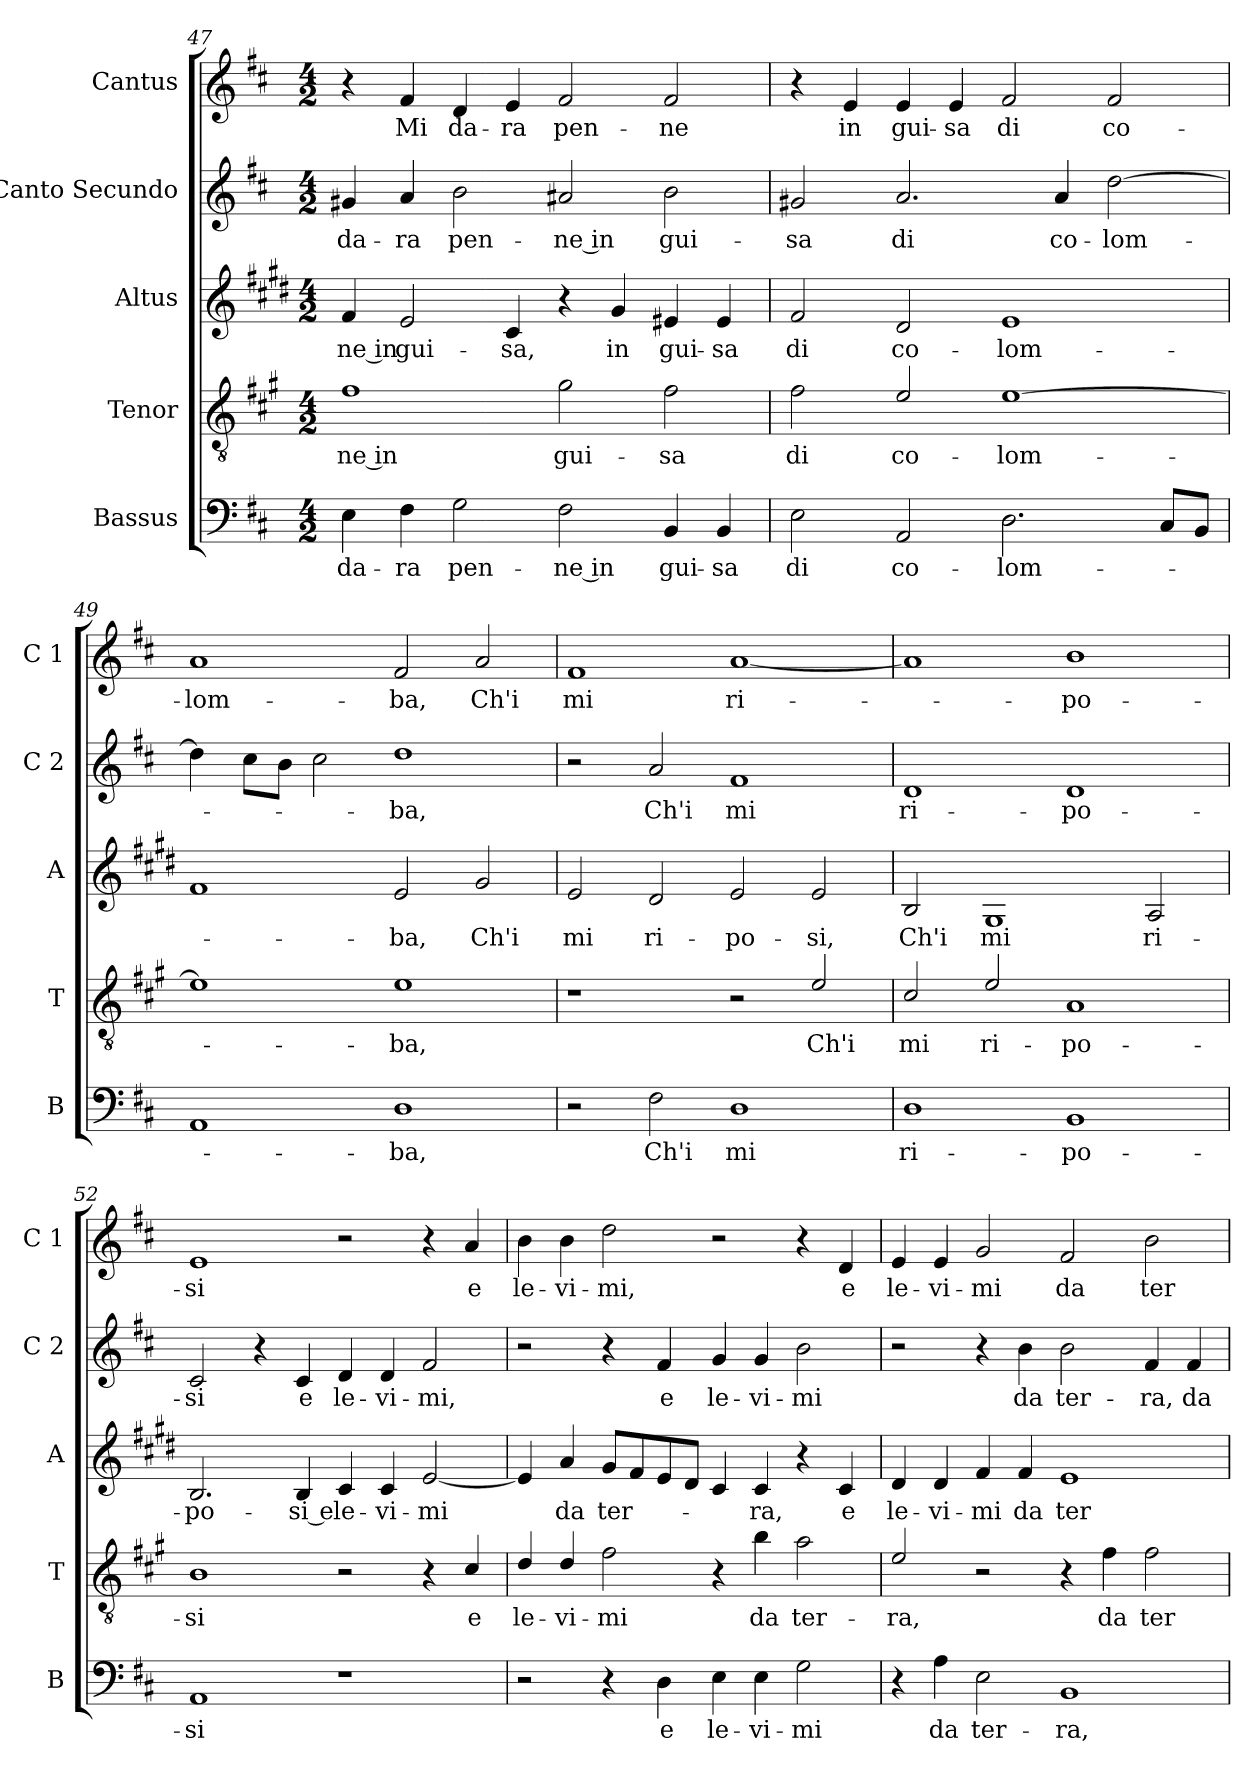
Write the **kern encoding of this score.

**kern	**text	**kern	**text	**kern	**text	**kern	**text	**kern	**text
*part5	*part5	*part4	*part4	*part3	*part3	*part2	*part2	*part1	*part1
*staff5	*staff5	*staff4	*staff4	*staff3	*staff3	*staff2	*staff2	*staff1	*staff1
*I"Bassus	*	*I"Tenor	*	*I"Altus	*	*I"Canto Secundo	*	*I"Cantus	*
*I'B	*	*I'T	*	*I'A	*	*I'C 2	*	*I'C 1	*
*clefF4	*	*clefGv2	*	*clefG2	*	*clefG2	*	*clefG2	*
*	*	*ITrd4c7	*	*ITrd1c2	*	*	*	*	*
*k[f#c#]	*	*k[f#c#]	*	*k[f#c#]	*	*k[f#c#]	*	*k[f#c#]	*
*D:	*	*D:	*	*D:	*	*D:	*	*D:	*
*M4/2	*	*M4/2	*	*M4/2	*	*M4/2	*	*M4/2	*
=47	=47	=47	=47	=47	=47	=47	=47	=47	=47
!	!LO:LY:b	!	!LO:LY:b	!	!LO:LY:b	!	!LO:LY:b	!	!
4E\	da-	1B	-ne in	4e/	-ne in	4g#X/	da-	4r	.
!	!LO:LY:b	!	!	!	!LO:LY:b	!	!LO:LY:b	!	!LO:LY:b
4F#\	-ra	.	.	2d/	gui-	4a/	-ra	4f#/	Mi
!	!LO:LY:b	!	!	!	!	!	!LO:LY:b	!	!LO:LY:b
2G\	pen-	.	.	.	.	2b\	pen-	4d/	da-
!	!	!	!	!	!LO:LY:b	!	!	!	!LO:LY:b
.	.	.	.	4B/	-sa,	.	.	4e/	-ra
!	!LO:LY:b	!	!LO:LY:b	!	!	!	!LO:LY:b	!	!LO:LY:b
2F#\	-ne in	2c#\	gui-	4r	.	2a#X/	-ne in	2f#/	pen-
!	!	!	!	!	!LO:LY:b	!	!	!	!
.	.	.	.	4f#/	in	.	.	.	.
!	!LO:LY:b	!	!LO:LY:b	!	!LO:LY:b	!	!LO:LY:b	!	!LO:LY:b
4BB/	gui-	2B\	-sa	4d#X/	gui-	2b\	gui-	2f#/	-ne
!	!LO:LY:b	!	!	!	!LO:LY:b	!	!	!	!
4BB/	-sa	.	.	4d#/	-sa	.	.	.	.
!!LO:LB:g=z
=48	=48	=48	=48	=48	=48	=48	=48	=48	=48
!	!LO:LY:b	!	!LO:LY:b	!	!LO:LY:b	!	!LO:LY:b	!	!
2E\	di	2B\	di	2e/	di	2g#X/	-sa	4r	.
!	!	!	!	!	!	!	!	!	!LO:LY:b
.	.	.	.	.	.	.	.	4e/	in
!	!LO:LY:b	!	!LO:LY:b	!	!LO:LY:b	!	!LO:LY:b	!	!LO:LY:b
2AA/	co-	2A/	co-	2c#/	co-	2.a/	di	4e/	gui-
!	!	!	!	!	!	!	!	!	!LO:LY:b
.	.	.	.	.	.	.	.	4e/	-sa
!	!LO:LY:b	!	!LO:LY:b	!	!LO:LY:b	!	!	!	!LO:LY:b
2.D\	-lom-	[1A	-lom-	1d	-lom-	.	.	2f#/	di
!	!	!	!	!	!	!	!LO:LY:b	!	!
.	.	.	.	.	.	4a/	co-	.	.
!	!	!	!	!	!	!	!LO:LY:b	!	!LO:LY:b
.	.	.	.	.	.	[2dd\	-lom-	2f#/	co-
8C#/L	.	.	.	.	.	.	.	.	.
8BB/J	.	.	.	.	.	.	.	.	.
=49	=49	=49	=49	=49	=49	=49	=49	=49	=49
!	!	!	!	!	!	!	!	!	!LO:LY:b
1AA	.	1A]	.	1e	.	4dd\]	.	1a	-lom-
.	.	.	.	.	.	8cc#\L	.	.	.
.	.	.	.	.	.	8b\J	.	.	.
.	.	.	.	.	.	2cc#\	.	.	.
!	!LO:LY:b	!	!LO:LY:b	!	!LO:LY:b	!	!LO:LY:b	!	!LO:LY:b
1D	-ba,	1A	-ba,	2d/	-ba,	1dd	-ba,	2f#/	-ba,
!	!	!	!	!	!LO:LY:b	!	!	!	!LO:LY:b
.	.	.	.	2f#/	Ch'i	.	.	2a/	Ch'i
=50	=50	=50	=50	=50	=50	=50	=50	=50	=50
!	!	!	!	!	!LO:LY:b	!	!	!	!LO:LY:b
2r	.	1r	.	2d/	mi	2r	.	1f#	mi
!	!LO:LY:b	!	!	!	!LO:LY:b	!	!LO:LY:b	!	!
2F#\	Ch'i	.	.	2c#/	ri-	2a/	Ch'i	.	.
!	!LO:LY:b	!	!	!	!LO:LY:b	!	!LO:LY:b	!	!LO:LY:b
1D	mi	2r	.	2d/	-po-	1f#	mi	[1a	ri-
!	!	!	!LO:LY:b	!	!LO:LY:b	!	!	!	!
.	.	2A/	Ch'i	2d/	-si,	.	.	.	.
=51	=51	=51	=51	=51	=51	=51	=51	=51	=51
!	!LO:LY:b	!	!LO:LY:b	!	!LO:LY:b	!	!LO:LY:b	!	!
1D	ri-	2F#/	mi	2A/	Ch'i	1d	ri-	1a]	.
!	!	!	!LO:LY:b	!	!LO:LY:b	!	!	!	!
.	.	2A/	ri-	1F#	mi	.	.	.	.
!	!LO:LY:b	!	!LO:LY:b	!	!	!	!LO:LY:b	!	!LO:LY:b
1BB	-po-	1D	-po-	.	.	1d	-po-	1b	-po-
!	!	!	!	!	!LO:LY:b	!	!	!	!
.	.	.	.	2G/	ri-	.	.	.	.
!!LO:LB:g=z
=52	=52	=52	=52	=52	=52	=52	=52	=52	=52
!	!LO:LY:b	!	!LO:LY:b	!	!LO:LY:b	!	!LO:LY:b	!	!LO:LY:b
1AA	-si	1E	-si	2.A/	-po-	2c#/	-si	1e	-si
.	.	.	.	.	.	4r	.	.	.
!	!	!	!	!	!LO:LY:b	!	!LO:LY:b	!	!
.	.	.	.	4A/	-si e	4c#/	e	.	.
!	!	!	!	!	!LO:LY:b	!	!LO:LY:b	!	!
1r	.	2r	.	4B/	le-	4d/	le-	2r	.
!	!	!	!	!	!LO:LY:b	!	!LO:LY:b	!	!
.	.	.	.	4B/	-vi-	4d/	-vi-	.	.
!	!	!	!	!	!LO:LY:b	!	!LO:LY:b	!	!
.	.	4r	.	[2d/	-mi	2f#/	-mi,	4r	.
!	!	!	!LO:LY:b	!	!	!	!	!	!LO:LY:b
.	.	4F#/	e	.	.	.	.	4a/	e
=53	=53	=53	=53	=53	=53	=53	=53	=53	=53
!	!	!	!LO:LY:b	!	!	!	!	!	!LO:LY:b
2r	.	4G/	le-	4d/]	.	2r	.	4b\	le-
!	!	!	!LO:LY:b	!	!LO:LY:b	!	!	!	!LO:LY:b
.	.	4G/	-vi-	4g/	da	.	.	4b\	-vi-
!	!	!	!LO:LY:b	!	!LO:LY:b	!	!	!	!LO:LY:b
4r	.	2B\	-mi	8f#/L	ter-	4r	.	2dd\	-mi,
.	.	.	.	8e/	.	.	.	.	.
!	!LO:LY:b	!	!	!	!	!	!LO:LY:b	!	!
4D\	e	.	.	8d/	.	4f#/	e	.	.
.	.	.	.	8c#/J	.	.	.	.	.
!	!LO:LY:b	!	!	!	!	!	!LO:LY:b	!	!
4E\	le-	4r	.	4B/	.	4g/	le-	2r	.
!	!LO:LY:b	!	!LO:LY:b	!	!LO:LY:b	!	!LO:LY:b	!	!
4E\	-vi-	4e\	da	4B/	-ra,	4g/	-vi-	.	.
!	!LO:LY:b	!	!LO:LY:b	!	!	!	!LO:LY:b	!	!
2G\	-mi	2d\	ter-	4r	.	2b\	-mi	4r	.
!	!	!	!	!	!LO:LY:b	!	!	!	!LO:LY:b
.	.	.	.	4B/	e	.	.	4d/	e
=54	=54	=54	=54	=54	=54	=54	=54	=54	=54
!	!	!	!LO:LY:b	!	!LO:LY:b	!	!	!	!LO:LY:b
4r	.	2A/	-ra,	4c#/	le-	2r	.	4e/	le-
!	!LO:LY:b	!	!	!	!LO:LY:b	!	!	!	!LO:LY:b
4A\	da	.	.	4c#/	-vi-	.	.	4e/	-vi-
!	!LO:LY:b	!	!	!	!LO:LY:b	!	!	!	!LO:LY:b
2E\	ter-	2r	.	4e/	-mi	4r	.	2g/	-mi
!	!	!	!	!	!LO:LY:b	!	!LO:LY:b	!	!
.	.	.	.	4e/	da	4b\	da	.	.
!	!LO:LY:b	!	!	!	!LO:LY:b	!	!LO:LY:b	!	!LO:LY:b
1BB	-ra,	4r	.	1d	ter-	2b\	ter-	2f#/	da
!	!	!	!LO:LY:b	!	!	!	!	!	!
.	.	4B\	da	.	.	.	.	.	.
!	!	!	!LO:LY:b	!	!	!	!LO:LY:b	!	!LO:LY:b
.	.	2B\	ter-	.	.	4f#/	-ra,	2b\	ter-
!	!	!	!	!	!	!	!LO:LY:b	!	!
.	.	.	.	.	.	4f#/	da	.	.
=	=	=	=	=	=	=	=	=	=
*-	*-	*-	*-	*-	*-	*-	*-	*-	*-
